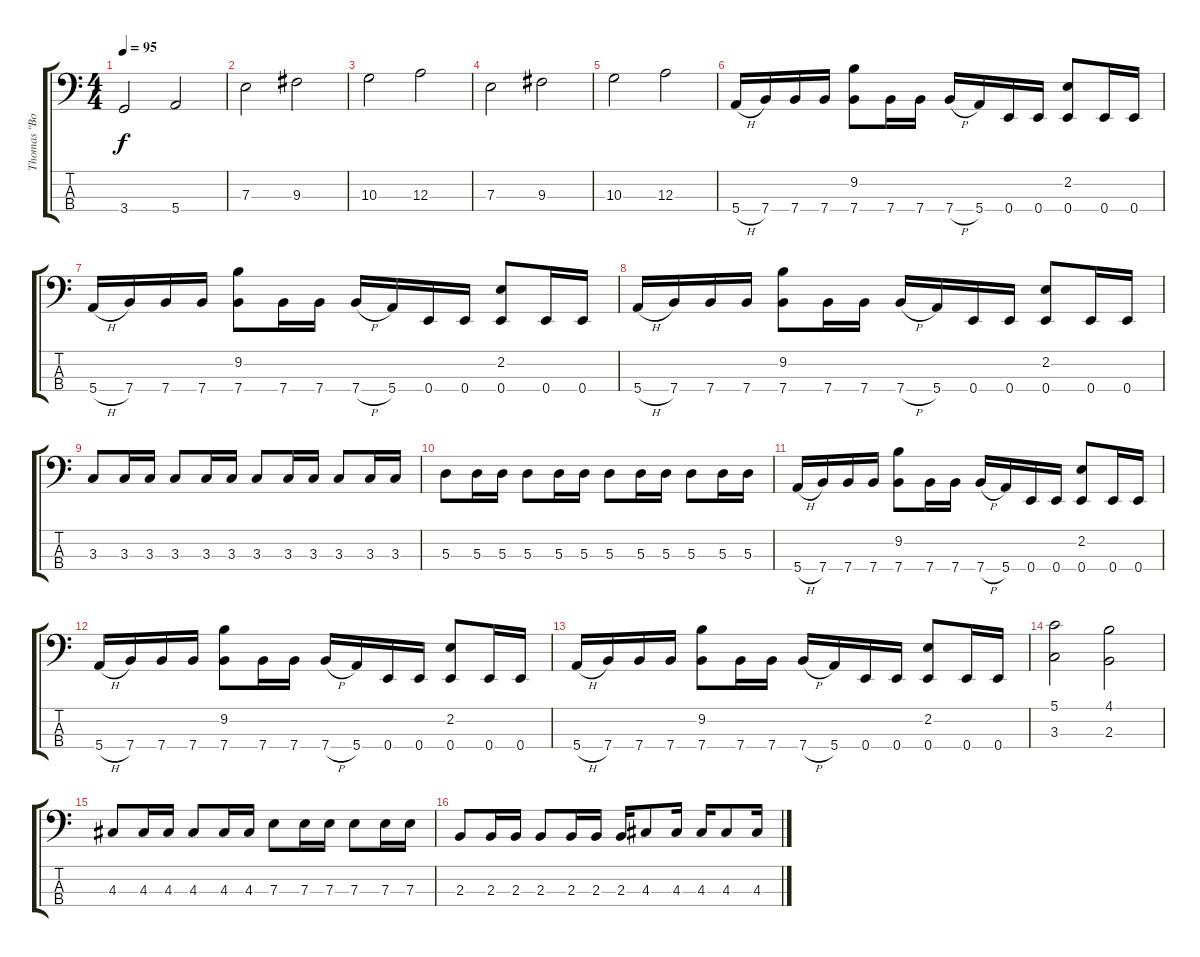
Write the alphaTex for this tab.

\track ("Thomas \"Bodo\" Smuszynski - bass" "Thomas \"Bo") {instrument slapbass1}
\staff {score tabs}
\tuning (G2 D2 A1 E1) {hide}
\ts (4 4)
\tempo 95
\clef f4
\ks c
3.4.2{dy f} 5.4.2 |
7.3.2 9.3.2 |
10.3.2 12.3.2 |
7.3.2 9.3.2 |
10.3.2 12.3.2 |
5.4{h}.16 7.4.16 7.4.16 7.4.16 (9.2 7.4).8 7.4.16 7.4.16 7.4{h}.16 5.4.16 0.4.16 0.4.16 (2.2 0.4).8 0.4.16 0.4.16 |
5.4{h}.16 7.4.16 7.4.16 7.4.16 (9.2 7.4).8 7.4.16 7.4.16 7.4{h}.16 5.4.16 0.4.16 0.4.16 (2.2 0.4).8 0.4.16 0.4.16 |
5.4{h}.16 7.4.16 7.4.16 7.4.16 (9.2 7.4).8 7.4.16 7.4.16 7.4{h}.16 5.4.16 0.4.16 0.4.16 (2.2 0.4).8 0.4.16 0.4.16 |
3.3.8 3.3.16 3.3.16 3.3.8 3.3.16 3.3.16 3.3.8 3.3.16 3.3.16 3.3.8 3.3.16 3.3.16 |
5.3.8 5.3.16 5.3.16 5.3.8 5.3.16 5.3.16 5.3.8 5.3.16 5.3.16 5.3.8 5.3.16 5.3.16 |
5.4{h}.16 7.4.16 7.4.16 7.4.16 (9.2 7.4).8 7.4.16 7.4.16 7.4{h}.16 5.4.16 0.4.16 0.4.16 (2.2 0.4).8 0.4.16 0.4.16 |
5.4{h}.16 7.4.16 7.4.16 7.4.16 (9.2 7.4).8 7.4.16 7.4.16 7.4{h}.16 5.4.16 0.4.16 0.4.16 (2.2 0.4).8 0.4.16 0.4.16 |
5.4{h}.16 7.4.16 7.4.16 7.4.16 (9.2 7.4).8 7.4.16 7.4.16 7.4{h}.16 5.4.16 0.4.16 0.4.16 (2.2 0.4).8 0.4.16 0.4.16 |
(5.1 3.3).2 (4.1 2.3).2 |
4.3.8 4.3.16 4.3.16 4.3.8 4.3.16 4.3.16 7.3.8 7.3.16 7.3.16 7.3.8 7.3.16 7.3.16 |
2.3.8 2.3.16 2.3.16 2.3.8 2.3.16 2.3.16 2.3.16 4.3.8 4.3.16 4.3.16 4.3.8 4.3.16
